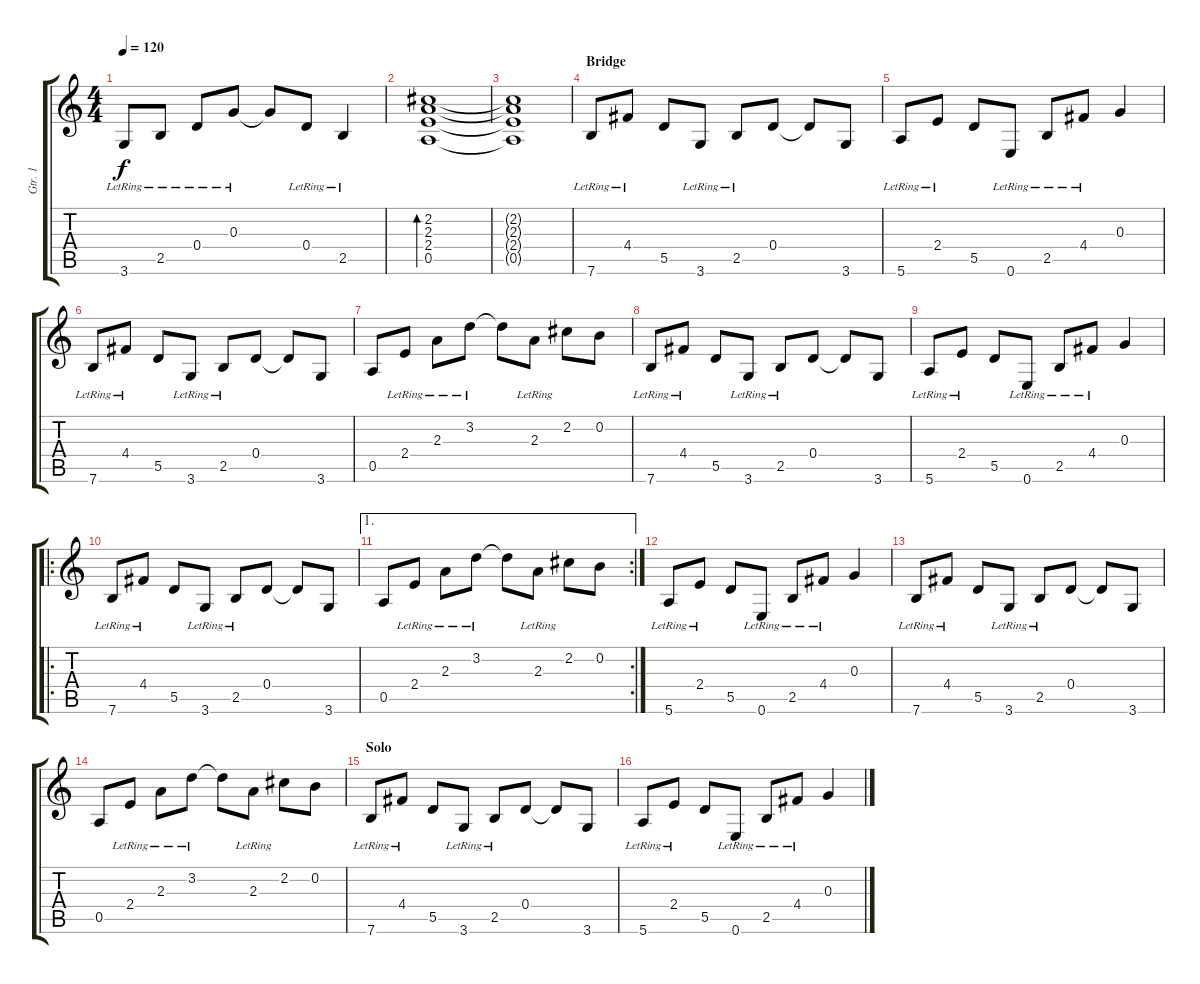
\track ("Gtr. 1" "Gtr. 1") {instrument electricguitarclean}
\staff {score tabs}
\tuning (E4 B3 G3 D3 A2 E2) {hide}
\ts (4 4)
\tempo 120
\clef g2
\ks c
3.6{lr}.8{dy f} 2.5{lr}.8 0.4{lr}.8 0.3{lr}.8 0.3{t}.8 0.4{lr}.8 2.5{lr}.4 |
(2.2 2.3 2.4 0.5).1{bd 120} |
(2.2{t} 2.3{t} 2.4{t} 0.5{t}).1 |
\section ("" "Bridge")
7.6{lr}.8 4.4{lr}.8 5.5.8 3.6{lr}.8 2.5{lr}.8 0.4.8 0.4{t}.8 3.6.8 |
5.6{lr}.8 2.4{lr}.8 5.5.8 0.6{lr}.8 2.5{lr}.8 4.4{lr}.8 0.3.4 |
7.6{lr}.8 4.4{lr}.8 5.5.8 3.6{lr}.8 2.5{lr}.8 0.4.8 0.4{t}.8 3.6.8 |
0.5.8 2.4{lr}.8 2.3{lr}.8 3.2{lr}.8 3.2{t}.8 2.3{lr}.8 2.2.8 0.2.8 |
7.6{lr}.8 4.4{lr}.8 5.5.8 3.6{lr}.8 2.5{lr}.8 0.4.8 0.4{t}.8 3.6.8 |
5.6{lr}.8 2.4{lr}.8 5.5.8 0.6{lr}.8 2.5{lr}.8 4.4{lr}.8 0.3.4 |
\ro
7.6{lr}.8 4.4{lr}.8 5.5.8 3.6{lr}.8 2.5{lr}.8 0.4.8 0.4{t}.8 3.6.8 |
\ae 1
\rc 2
0.5.8 2.4{lr}.8 2.3{lr}.8 3.2{lr}.8 3.2{t}.8 2.3{lr}.8 2.2.8 0.2.8 |
5.6{lr}.8 2.4{lr}.8 5.5.8 0.6{lr}.8 2.5{lr}.8 4.4{lr}.8 0.3.4 |
7.6{lr}.8 4.4{lr}.8 5.5.8 3.6{lr}.8 2.5{lr}.8 0.4.8 0.4{t}.8 3.6.8 |
0.5.8 2.4{lr}.8 2.3{lr}.8 3.2{lr}.8 3.2{t}.8 2.3{lr}.8 2.2.8 0.2.8 |
\section ("" "Solo")
7.6{lr}.8 4.4{lr}.8 5.5.8 3.6{lr}.8 2.5{lr}.8 0.4.8 0.4{t}.8 3.6.8 |
5.6{lr}.8 2.4{lr}.8 5.5.8 0.6{lr}.8 2.5{lr}.8 4.4{lr}.8 0.3.4
